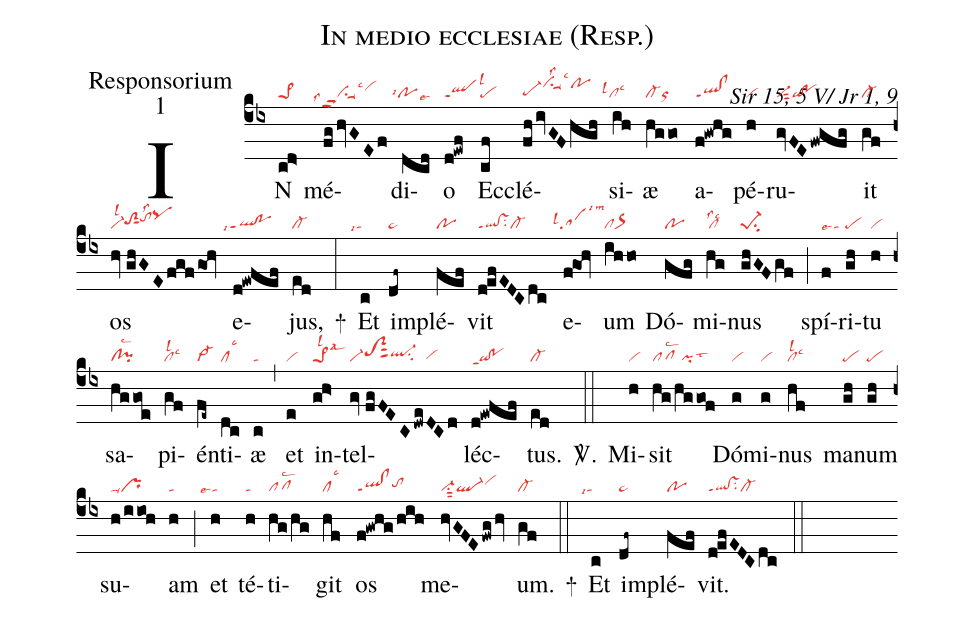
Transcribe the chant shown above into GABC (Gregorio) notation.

name:In medio ecclesiae (Resp.);
office-part:Responsorium;
mode:1;
commentary:Sir 15, 5 V/ Jr 1, 9;
nabc-lines:1;
%%
(cb4)
IN(cd>|pe>1) mé(fghvGEf|```vippu2su1suu1lsc3lss4vihi)di(dcd|```polsi4lse9)o(d!ewf|qlppt1lsl3) Ec(cf|pe)clé(fhivGFhgh|pe-hgvihjsu1suu1lss2lsc3pohj)si(ih|```cllsl1lsc3)æ(hggo|cl-or) a(f!gwhg|ql!clppt1)pé(h|vi)ru(gvFE/fwgfg|vi-sut2qi!po)it(gf|cl-) os(hv//ghGEfgfgOh|vi-lsl2toS2hhsut1tohilss2pqhj) e(d!ewfef|```ql!poppt1lsi7)jus,(ed|cl-) +(:)
Et(c|```talsi7) im(df~|ta>)plé(fef|po)vit(d!efEDCdc|ql!vsppt1su2cl-) e(fgOh|```salsl4lsi3lsm3)um(ihho|clor>) Dó(gfg|po)mi(hg|cllss2lsc2)nus(ghGFgf|pe-1su2) (;)
spí(f|talse4)ri(gh|pe)tu(h|vi) sa(hggoe|cl!pilsc2)pi(gf|cllsl2lsc3)én(fe~|vi->)ti(dc|cllsc3)æ(c|ta) (,)
et(e|vi) in(gh>|pe>1lsl2lsal3)tel(gv//fgFEC/dweDCd|vi-toS2hhsut2ql-hhsu2vihg)léc(d!ewfef|qi!poppt1)tus.(ed|cl-) <sp>V/</sp>.(::)
Mi(h|vi)sit(hg/hggof|pflsc2pilst3) Dó(g|vi)mi(g|vi)nus(hf|cllsl2lsc3) ma(gh|pe)num(gh|pe) su(h/iioh|ta-pr)am(h|ta) (;)
et(h|```talse4) té(h|ta)ti(hg/hg|pflsc2)git(hf|cllsc3) os(f!gwhg/hih|ql!clppt1tohh) me(hvGFE/fwg/hv|vi-su1sut2ql-vihi)um.(gf|cl-) +(::)
Et(c|```talsi7) im(df~|ta>)plé(fef|po)vit.(d!efEDCdc|ql!vsppt1su2cl-) (::)
